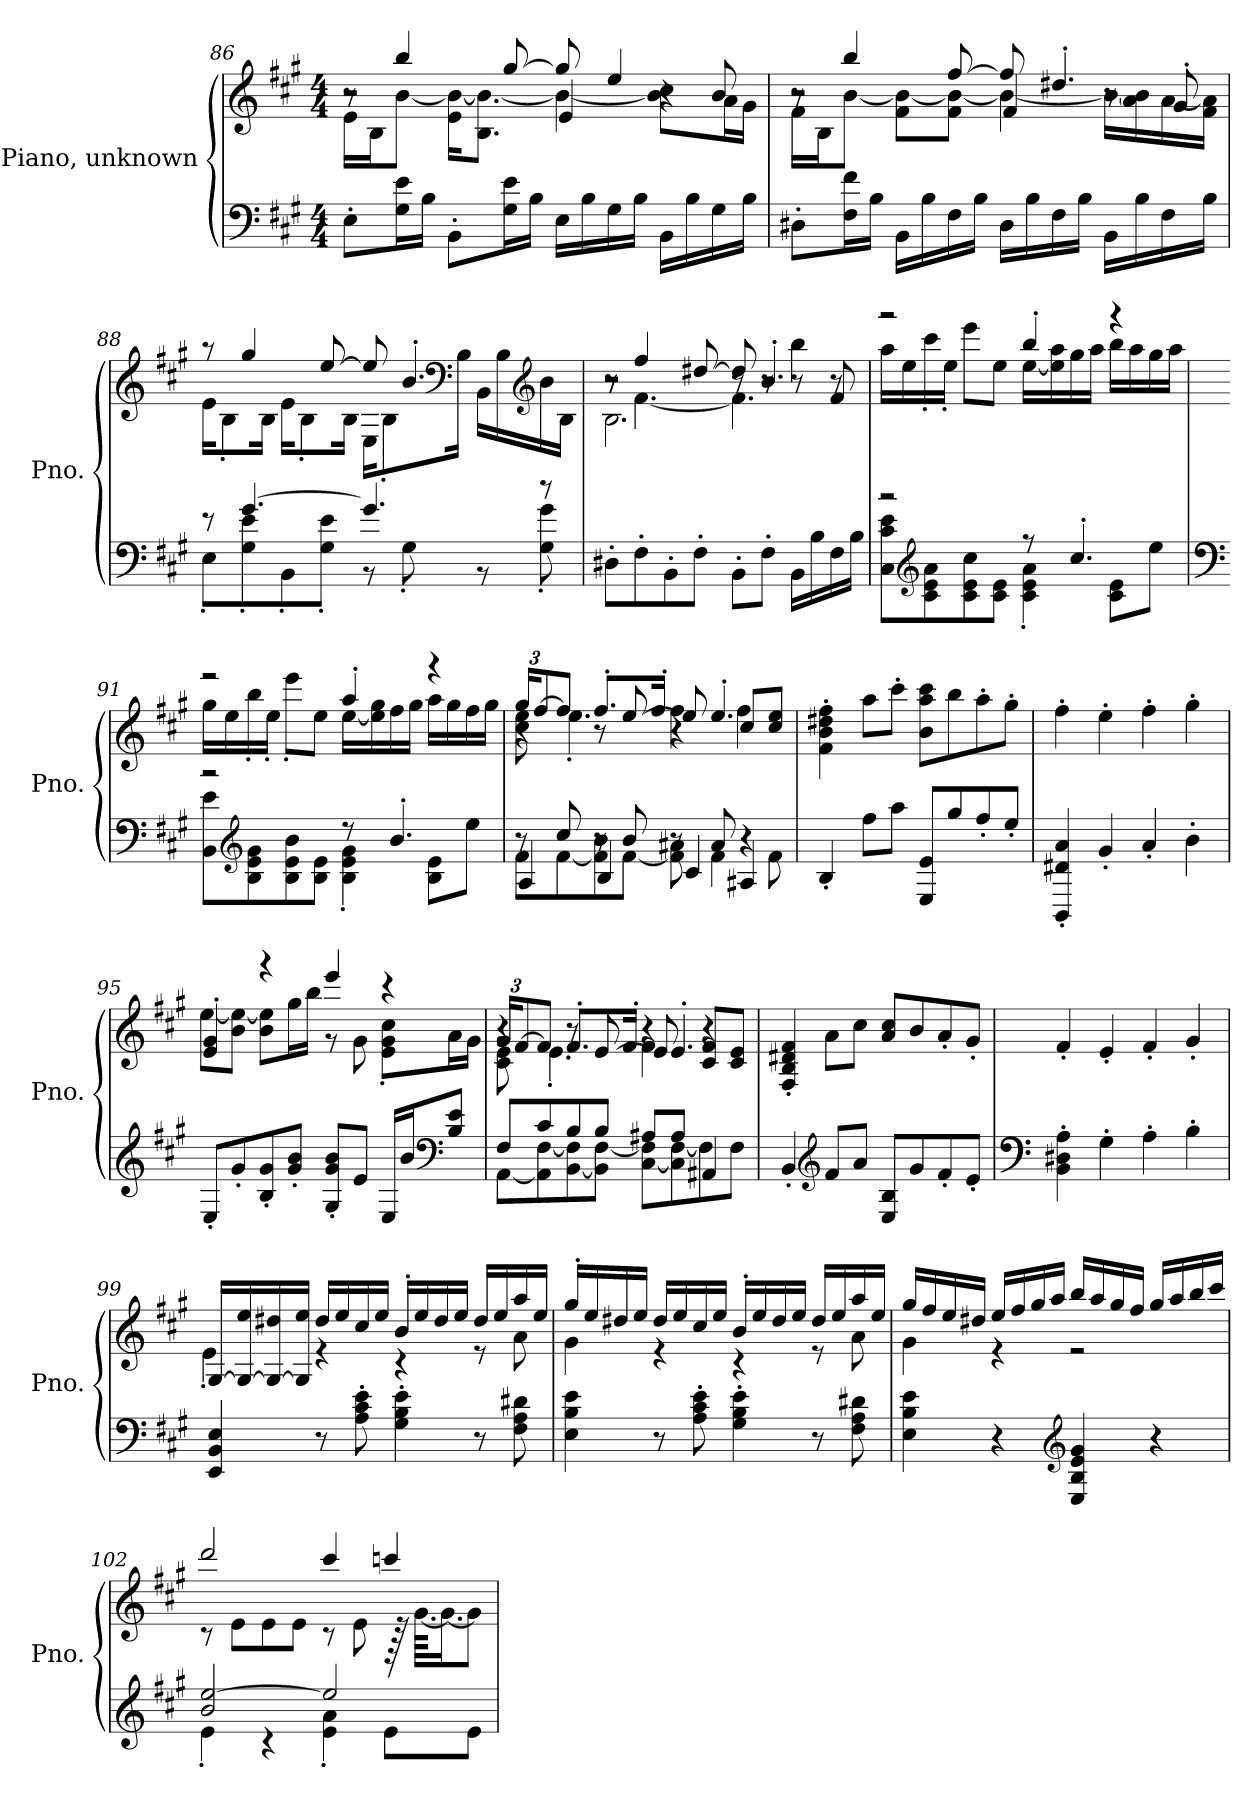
**kern	**kern
*part1	*part1
*staff2	*staff1
*I"Piano, unknown	*
*I'Pno.	*
!!LO:LB:g=z
*clefF4	*clefG2
*k[f#c#g#]	*k[f#c#g#]
*M4/4	*M4/4
=86	=86
*	*^
*	*	*^
8E'\L	8r	16e\LL	2r
.	.	16B\J	.
16G#\ 16e\L	4bb/	[8b\J	.
16B\JJ	.	.	.
8BB'\L	.	16e\ 16b\_KL	.
.	.	8.B\ 8.b\_J	.
16G#\ 16e\L	[8gg#/	.	.
16B\JJ	.	.	.
16E\LL	8gg#/]	4b\_	4e/
16B\	.	.	.
16G#\	4ee/	.	.
16B\JJ	.	.	.
16BB\LL	.	8b\] 8cc#\L	4r
16B\	.	.	.
16G#\	8b/	16a\L	.
16B\JJ	.	16g#\JJ	.
=87	=87	=87	=87
8D#X'\L	8r	16f#\LL	2r
.	.	16B\J	.
16F#\ 16f#\L	4bb/	[8b\J	.
16B\JJ	.	.	.
16BB\LL	.	8f#\ 8b\_L	.
16B\	.	.	.
16F#\	[8ff#/	8f#\ 8b\_J	.
16B\JJ	.	.	.
16D#\LL	8ff#/]	4b\_	4f#/
16B\	.	.	.
16F#\	4.dd#X'/	.	.
16B\JJ	.	.	.
16BB\LL	.	16b\LL_	8r
16B\	.	16a\ 16b\]	.
16F#\	.	[16a\	8g#'/
16B\JJ	.	16f#\ 16a\]JJ	.
*	*	*v	*v
!!LO:LB:g=z
=88	=88	=88
*^	*	*
8r	8E'\L	8r	16e\KL
.	.	.	8B'\
[4.g#/	8G#\' 8e\'	4gg#/	.
.	.	.	16B\Jk
.	8BB'\	.	16e\KL
.	.	.	8B'\
.	8G#\' 8e\'J	[8ee/	.
.	.	.	16B\Jk
4.g#/]	8r	8ee/]	16E\KL
.	.	.	8B'\
.	8G#'\	4.b'/	.
*	*	*clefF4	*
.	.	.	16B\Jk
.	8r	.	16BB\LL
.	.	.	16B\
*	*	*clefG2	*
8r	8G#\' 8g#\'	.	16b\
.	.	.	16B\JJ
*v	*v	*	*
=89	=89	=89
*	*^	*^
8D#X'\L	8r	2.B\	2r	8r
8F#'\	4ff#/	.	.	[4.f#\
8BB'\	.	.	.	.
8F#'\J	[8dd#X/	.	.	.
8BB'\L	8dd#/]	.	8r	4.f#\]
8F#'\J	8r	.	4.b'/	.
16BB\LL	8r	4bb\	.	.
16B\	.	.	.	.
16F#\	8f#/	.	.	8r
16B\JJ	.	.	.	.
*	*	*v	*v	*v
!!LO:PB:g=z
=90	=90	=90
*^	*	*
2r	8C#\ 8c#\ 8e\L	2r	16aa\LL
.	.	.	16ee\
*clefG2	*	*	*
.	8c#\ 8e\ 8a\	.	16ccc#'\
.	.	.	16ee'\JJ
.	8c#\ 8e\ 8cc#\	.	8eee\L
.	8c#\ 8e\J	.	8ee\J
8r	4c#\' 4e\' 4a\'	4bb'/	[16ee\LL
.	.	.	16ee\] 16aa\
4.cc#'/	.	.	16gg#\
.	.	.	16aa\JJ
.	8c#\ 8e\L	4r	16bb\LL
.	.	.	16aa\
.	8ee\J	.	16gg#\
.	.	.	16aa\JJ
=91	=91	=91	=91
*clefF4	*	*	*
2r	8BB\ 8e\L	2r	16gg#\LL
.	.	.	16ee\
*clefG2	*	*	*
.	8B\ 8e\ 8g#\	.	16bb'\
.	.	.	16ee'\JJ
.	8B\ 8e\ 8b\	.	8eee'\L
.	8B\ 8e\J	.	8ee\J
8r	4B\' 4e\' 4g#\'	4aa'/	[16ee\LL
.	.	.	16ee\] 16gg#\
4.b'/	.	.	16ff#\
.	.	.	16gg#\JJ
.	8B\ 8e\L	4r	16aa\LL
.	.	.	16gg#\
.	8ee\J	.	16ff#\
.	.	.	16gg#\JJ
*	*	*v	*v
!!LO:LB:g=z
=92	=92	=92
*	*^	*
*	*	*	*Xbrackettup
*	*	*	*^
*	*	*	*	*^
8r	8f#\L	4A/	24gg#/KL	8cc#\ 8ee\	4r
.	.	.	[12ff#/	.	.
8cc#/	[8f#\	.	8ff#/J]	4.ee'\	.
8r	8f#\] 8b\	4B/	8.ff#'/L	.	8r
8b/	[8f#\J	.	.	.	[8ee/
.	.	.	16ff#'/Jk	.	.
8r	8f#\] 8a#X\	4c#/	4r	4ff#\	8ee/]
8a#/	4f#\	.	.	.	4.ee'/
4r	.	4A#X/	8cc#/L	4ff#\	.
.	8f#\	.	8cc#/ 8ee/J	.	.
*v	*v	*v	*	*	*
*	*v	*v	*v
=93	=93
4B'/	4f#\' 4b\' 4dd#X\' 4ff#\'
8ff#\L	8aa\L
8aa\J	8ccc#'\J
8E/ 8e/L	8b\ 8aa\ 8ccc#\L
8gg#/	8bb\
8ff#'/	8aa'\
8ee'/J	8gg#'\J
=94	=94
4BB/' 4d#X/' 4a/'	4ff#'\
4g#'/	4ee'\
4a'/	4ff#'\
4b'\	4gg#'\
!!LO:LB:g=z
=95	=95
*	*^
8E'/L	4e/' 4g#/'	[8ee\L
8g#'/	.	8b\ 8ee\_J
8B/' 8g#/'	4r	8b\ 8ee\]L
8g#/' 8b/'J	.	16gg#\L
.	.	16bb\JJ
8G#/' 8g#/' 8b/'L	4eee/	8r
8e/J	.	8g#\
16E/LL	4r	8e\' 8g#\' 8cc#\'L
16b/J	.	.
*clefF4	*	*
8B/ 8e/J	.	16a\L
.	.	16g#\JJ
=96	=96	=96
*^	*	*^
8F#/L	[8AA\L	24g#/KL	8c#\ 8e\	4r
.	.	[12f#/	.	.
8c#/	8AA\] [8F#\	8f#/J]	4.e'\	.
8B/	[8BB\ 8F#\]	8.f#'/L	.	8r
8B/J	8BB\] [8F#\J	.	.	[8e/
.	.	16f#'/Jk	.	.
8A#X/L	[8C#\ 8F#\]L	4r	4f#\	8e/]
8A#/J	8C#\] [8F#\	.	.	4.e'/
4AA#X/	8F#\]	8c#/ 8f#/L	4r	.
.	8F#\J	8c#/ 8e/J	.	.
*v	*v	*	*	*
*	*v	*v	*v
=97	=97
4BB'/	4F#/' 4B/' 4d#X/' 4f#/'
*clefG2	*
8f#/L	8a\L
8a/J	8cc#\J
8E/ 8B/L	8a/ 8cc#/L
8g#/	8b/
8f#'/	8a'/
8e'/J	8g#'/J
!!LO:LB:g=z
=98	=98
*clefF4	*
4BB\' 4D#X\' 4A\'	4f#'/
4G#'\	4e'/
4A'\	4f#'/
4B'\	4g#'/
=99	=99
*	*^
4EE/ 4BB/ 4E/	[16G#/LL	4e'\
.	16G#/_ 16ee/	.
.	16G#/_ 16dd#X/	.
.	16G#/] 16ee/JJ	.
8r	16dd#/LL	4r
.	16ee/	.
8A\' 8c#\' 8e\'	16cc#/	.
.	16ee/JJ	.
4G#\' 4B\' 4e\'	16b'/LL	4r
.	16ee/	.
.	16dd#/	.
.	16ee/JJ	.
8r	16dd#/LL	8r
.	16ee/	.
8F#\ 8A\ 8d#X\	16aa/	8a\
.	16ee/JJ	.
=100	=100	=100
4E\ 4B\ 4e\	16gg#'/LL	4g#\
.	16ee/	.
.	16dd#X/	.
.	16ee/JJ	.
8r	16dd#/LL	4r
.	16ee/	.
8A\' 8c#\' 8e\'	16cc#/	.
.	16ee/JJ	.
4G#\' 4B\' 4e\'	16b'/LL	4r
.	16ee/	.
.	16dd#/	.
.	16ee/JJ	.
8r	16dd#/LL	8r
.	16ee/	.
8F#\ 8A\ 8d#X\	16aa/	8a\
.	16ee/JJ	.
!!LO:LB:g=z	!!
=101	=101	=101
4E\ 4B\ 4e\	16gg#/LL	4g#\
.	16ff#/	.
.	16ee/	.
.	16dd#X/JJ	.
4r	16ee/LL	4r
.	16ff#/	.
.	16gg#/	.
.	16aa/JJ	.
*clefG2	*	*
4E/ 4B/ 4e/ 4g#/	16bb/LL	2r
.	16aa/	.
.	16gg#/	.
.	16ff#/JJ	.
4r	16gg#/LL	.
.	16aa/	.
.	16bb/	.
.	16ccc#/JJ	.
=102	=102	=102
*^	*	*
2b/ [2ee/	4e'\	2ddd/	8r
.	.	.	8e\L
.	4r	.	8e\
.	.	.	8e\J
2ee/]	4e\' 4a\'	4ccc#/	8r
.	.	.	8e\
.	8e\L	4cccn/	128r
.	.	.	[64.g#\KKLL
.	.	.	16.g#\J_
.	8e\J	.	8g#\J]
*v	*v	*	*
*	*v	*v
=	=
*-	*-
